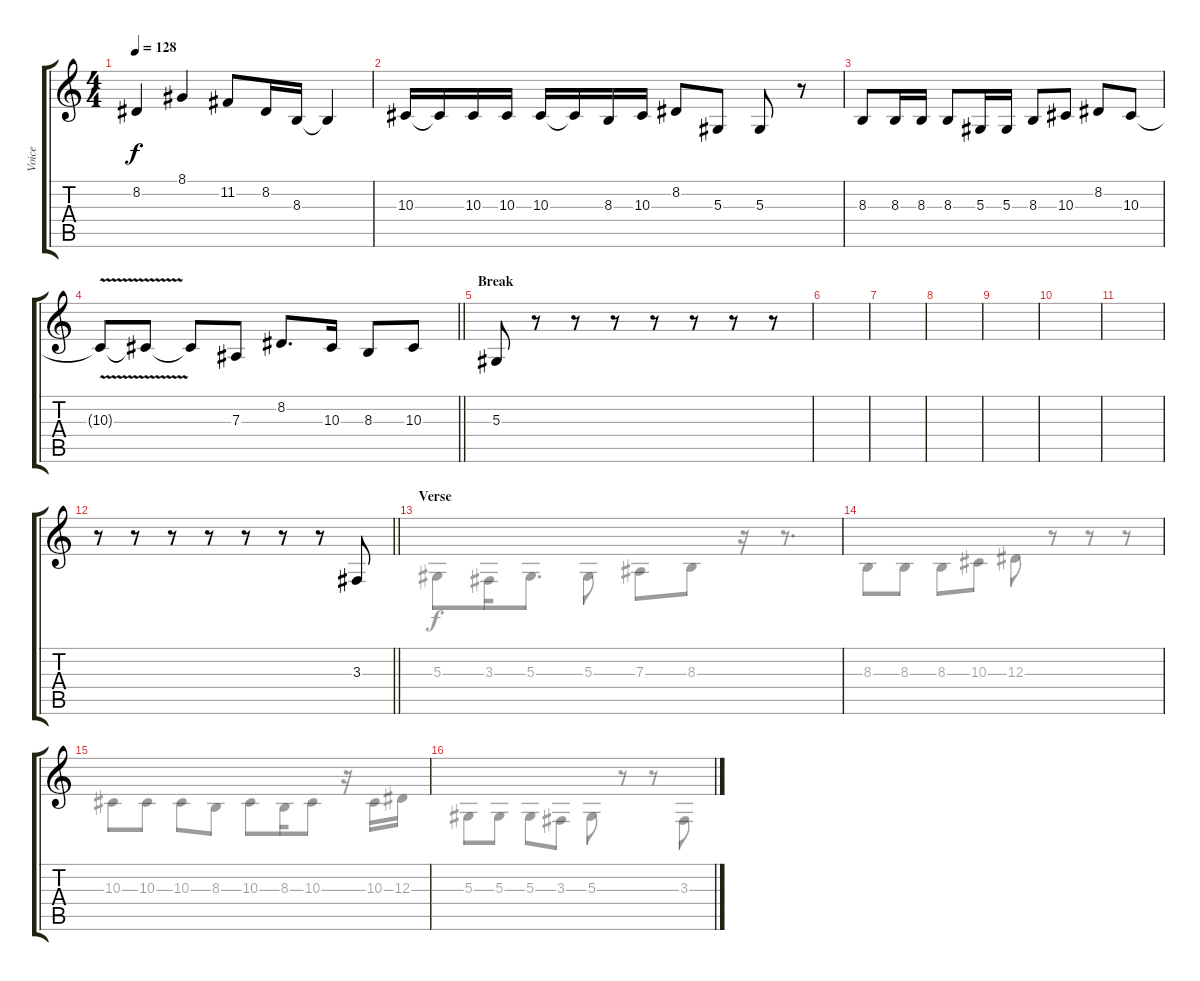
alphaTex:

\track ("Voice" "Voice") {instrument trumpet}
\staff {score tabs}
\tuning (C4 G3 Eb3 Bb2 F2 C2) {hide}
\voice
\ts (4 4)
\tempo 128
\clef g2
\ks c
8.2.4{dy f} 8.1.4 11.2.8 8.2.16 8.3.16 8.3{t}.4 |
10.3.16 10.3{t}.16 10.3.16 10.3.16 10.3.16 10.3{t}.16 8.3.16 10.3.16 8.2.8 5.3.8 5.3.8 r.8 |
8.3.8 8.3.16 8.3.16 8.3.8 5.3.16 5.3.16 8.3.8 10.3.8 8.2.8 10.3.8 |
\barLineRight lightlight
10.3{v t}.8 10.3{t}.8 10.3{t}.8 7.3.8 8.2.8{d} 10.3.16 8.3.8 10.3.8 |
\section ("" "Break")
5.3.8 r.8 r.8 r.8 r.8 r.8 r.8 r.8 |
|
|
|
|
|
|
\barLineRight lightlight
r.8 r.8 r.8 r.8 r.8 r.8 r.8 3.3.8 |
\section ("" "Verse")
|
|
|
\voice
\clef g2
\ottava regular
\simile none
\ks c
|
|
|
\barLineRight lightlight
|
|
|
|
|
|
|
|
\barLineRight lightlight
|
5.3.8 3.3.16 5.3.8{d} 5.3.8 7.3.8 8.3.8 r.16 r.8{d} |
8.3.8 8.3.8 8.3.8 10.3.8 12.3.8 r.8 r.8 r.8 |
10.3.8 10.3.8 10.3.8 8.3.8 10.3.8 8.3.16 10.3.8 r.16 10.3.16 12.3.16 |
5.3.8 5.3.8 5.3.8 3.3.8 5.3.8 r.8 r.8 3.3.8
